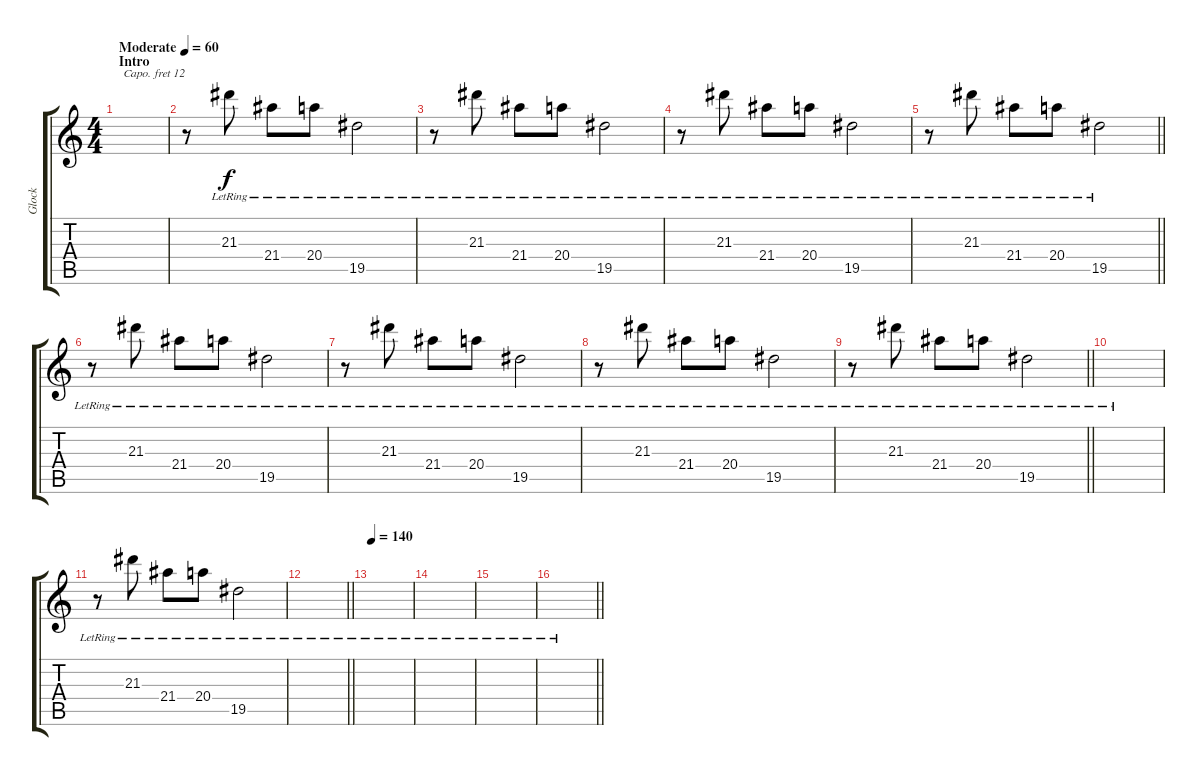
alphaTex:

\track ("Glock" "Glock") {instrument glockenspiel}
\staff {score tabs}
\capo 12
\tuning (Eb4 Bb3 Gb3 Db3 Ab2 Eb2) {hide}
\ts (4 4)
\section ("" "Intro")
\tempo (60 "Moderate")
\clef g2
\ks c
|
r.8 21.3{lr}.8 21.4{lr}.8 20.4{lr}.8 19.5{lr}.2 |
r.8 21.3{lr}.8 21.4{lr}.8 20.4{lr}.8 19.5{lr}.2 |
r.8 21.3{lr}.8 21.4{lr}.8 20.4{lr}.8 19.5{lr}.2 |
\barLineRight lightlight
r.8 21.3{lr}.8 21.4{lr}.8 20.4{lr}.8 19.5{lr}.2 |
r.8 21.3{lr}.8 21.4{lr}.8 20.4{lr}.8 19.5{lr}.2 |
r.8 21.3{lr}.8 21.4{lr}.8 20.4{lr}.8 19.5{lr}.2 |
r.8 21.3{lr}.8 21.4{lr}.8 20.4{lr}.8 19.5{lr}.2 |
\barLineRight lightlight
r.8 21.3{lr}.8 21.4{lr}.8 20.4{lr}.8 19.5{lr}.2 |
|
r.8 21.3{lr}.8 21.4{lr}.8 20.4{lr}.8 19.5{lr}.2 |
\barLineRight lightlight
|
\tempo 140
|
|
|
\barLineRight lightlight
